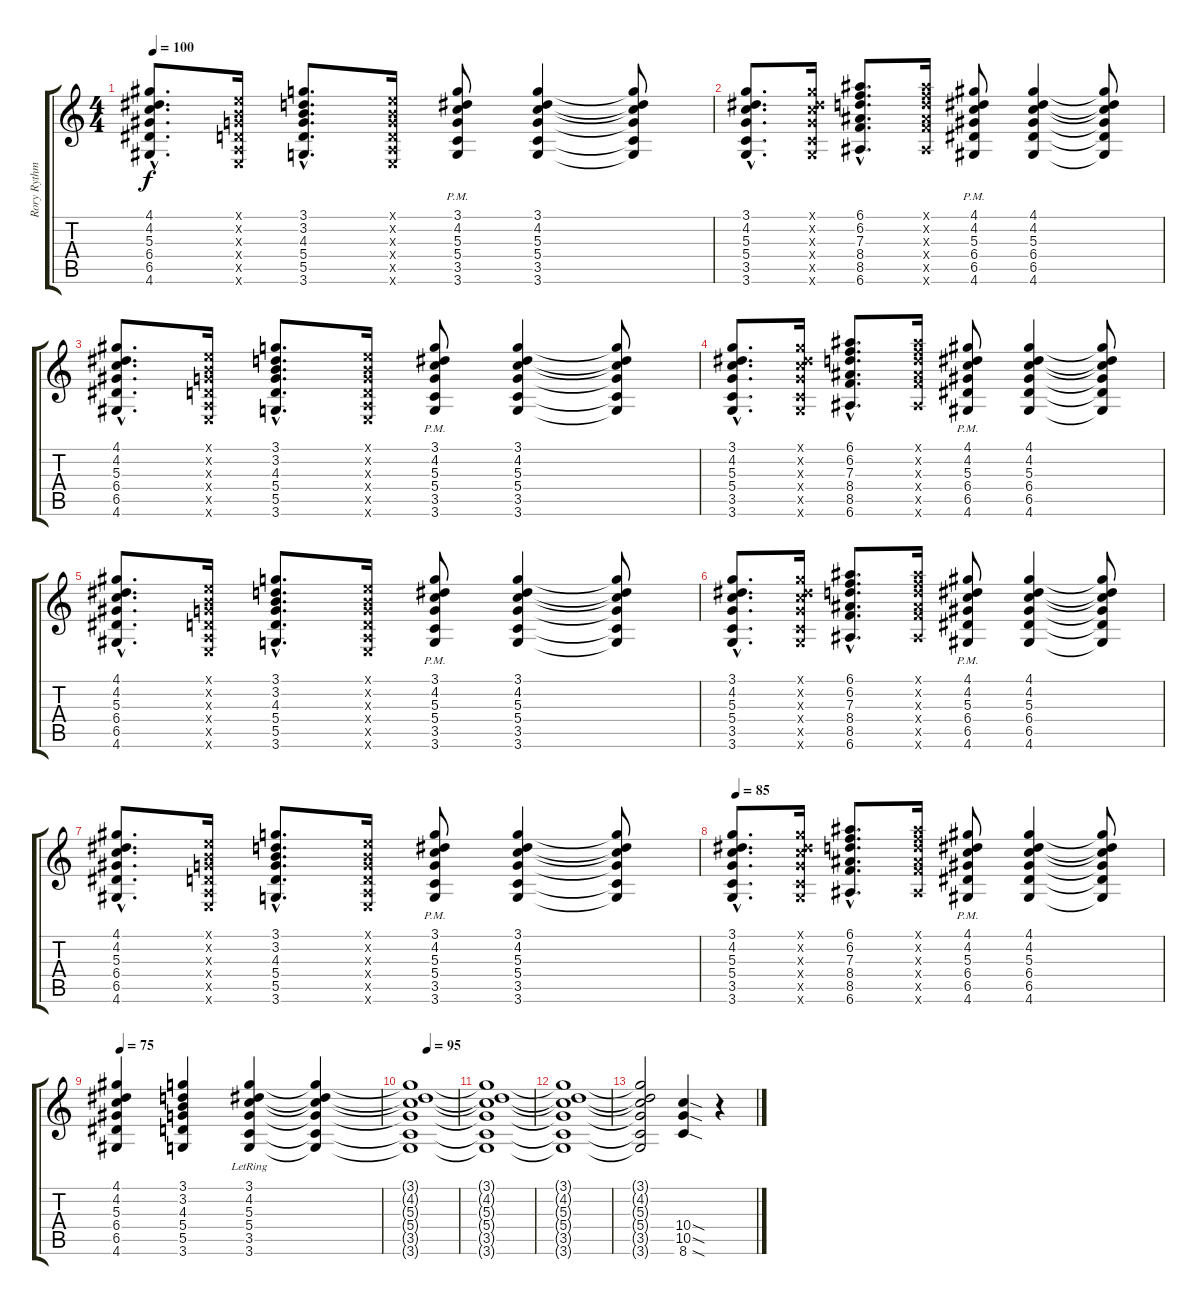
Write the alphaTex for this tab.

\track ("Rory Rythmic" "Rory Rythm") {instrument distortionguitar}
\staff {score tabs}
\tuning (E4 B3 G3 D3 A2 E2) {hide}
\ts (4 4)
\tempo 100
\clef g2
\ks c
(4.1{hac} 4.2{hac} 5.3{hac} 6.4{hac} 6.5{hac} 4.6{hac}).8{d dy f} (0.1{x} 0.2{x} 0.3{x} 0.4{x} 0.5{x} 0.6{x}).16 (3.1{hac} 3.2{hac} 4.3{hac} 5.4{hac} 5.5{hac} 3.6{hac}).8{d} (0.1{x} 0.2{x} 0.3{x} 0.4{x} 0.5{x} 0.6{x}).16 (3.1{pm} 4.2{pm} 5.3{pm} 5.4{pm} 3.5{pm} 3.6{pm}).8 (3.1 4.2 5.3 5.4 3.5 3.6).4 (3.1{t} 4.2{t} 5.3{t} 5.4{t} 3.5{t} 3.6{t}).8 |
(3.1{hac} 4.2{hac} 5.3{hac} 5.4{hac} 3.5{hac} 3.6{hac}).8{d} (3.1{x} 4.2{x} 5.3{x} 5.4{x} 3.5{x} 3.6{x}).16 (6.1{hac} 6.2{hac} 7.3{hac} 8.4{hac} 8.5{hac} 6.6{hac}).8{d} (6.1{x} 6.2{x} 7.3{x} 8.4{x} 8.5{x} 6.6{x}).16 (4.1{pm} 4.2{pm} 5.3{pm} 6.4{pm} 6.5{pm} 4.6{pm}).8 (4.1 4.2 5.3 6.4 6.5 4.6).4 (4.1{t} 4.2{t} 5.3{t} 6.4{t} 6.5{t} 4.6{t}).8 |
(4.1{hac} 4.2{hac} 5.3{hac} 6.4{hac} 6.5{hac} 4.6{hac}).8{d} (0.1{x} 0.2{x} 0.3{x} 0.4{x} 0.5{x} 0.6{x}).16 (3.1{hac} 3.2{hac} 4.3{hac} 5.4{hac} 5.5{hac} 3.6{hac}).8{d} (0.1{x} 0.2{x} 0.3{x} 0.4{x} 0.5{x} 0.6{x}).16 (3.1{pm} 4.2{pm} 5.3{pm} 5.4{pm} 3.5{pm} 3.6{pm}).8 (3.1 4.2 5.3 5.4 3.5 3.6).4 (3.1{t} 4.2{t} 5.3{t} 5.4{t} 3.5{t} 3.6{t}).8 |
(3.1{hac} 4.2{hac} 5.3{hac} 5.4{hac} 3.5{hac} 3.6{hac}).8{d} (3.1{x} 4.2{x} 5.3{x} 5.4{x} 3.5{x} 3.6{x}).16 (6.1{hac} 6.2{hac} 7.3{hac} 8.4{hac} 8.5{hac} 6.6{hac}).8{d} (6.1{x} 6.2{x} 7.3{x} 8.4{x} 8.5{x} 6.6{x}).16 (4.1{pm} 4.2{pm} 5.3{pm} 6.4{pm} 6.5{pm} 4.6{pm}).8 (4.1 4.2 5.3 6.4 6.5 4.6).4 (4.1{t} 4.2{t} 5.3{t} 6.4{t} 6.5{t} 4.6{t}).8 |
(4.1{hac} 4.2{hac} 5.3{hac} 6.4{hac} 6.5{hac} 4.6{hac}).8{d} (0.1{x} 0.2{x} 0.3{x} 0.4{x} 0.5{x} 0.6{x}).16 (3.1{hac} 3.2{hac} 4.3{hac} 5.4{hac} 5.5{hac} 3.6{hac}).8{d} (0.1{x} 0.2{x} 0.3{x} 0.4{x} 0.5{x} 0.6{x}).16 (3.1{pm} 4.2{pm} 5.3{pm} 5.4{pm} 3.5{pm} 3.6{pm}).8 (3.1 4.2 5.3 5.4 3.5 3.6).4 (3.1{t} 4.2{t} 5.3{t} 5.4{t} 3.5{t} 3.6{t}).8 |
(3.1{hac} 4.2{hac} 5.3{hac} 5.4{hac} 3.5{hac} 3.6{hac}).8{d} (3.1{x} 4.2{x} 5.3{x} 5.4{x} 3.5{x} 3.6{x}).16 (6.1{hac} 6.2{hac} 7.3{hac} 8.4{hac} 8.5{hac} 6.6{hac}).8{d} (6.1{x} 6.2{x} 7.3{x} 8.4{x} 8.5{x} 6.6{x}).16 (4.1{pm} 4.2{pm} 5.3{pm} 6.4{pm} 6.5{pm} 4.6{pm}).8 (4.1 4.2 5.3 6.4 6.5 4.6).4 (4.1{t} 4.2{t} 5.3{t} 6.4{t} 6.5{t} 4.6{t}).8 |
(4.1{hac} 4.2{hac} 5.3{hac} 6.4{hac} 6.5{hac} 4.6{hac}).8{d} (0.1{x} 0.2{x} 0.3{x} 0.4{x} 0.5{x} 0.6{x}).16 (3.1{hac} 3.2{hac} 4.3{hac} 5.4{hac} 5.5{hac} 3.6{hac}).8{d} (0.1{x} 0.2{x} 0.3{x} 0.4{x} 0.5{x} 0.6{x}).16 (3.1{pm} 4.2{pm} 5.3{pm} 5.4{pm} 3.5{pm} 3.6{pm}).8 (3.1 4.2 5.3 5.4 3.5 3.6).4 (3.1{t} 4.2{t} 5.3{t} 5.4{t} 3.5{t} 3.6{t}).8 |
\tempo 85
(3.1{hac} 4.2{hac} 5.3{hac} 5.4{hac} 3.5{hac} 3.6{hac}).8{d} (3.1{x} 4.2{x} 5.3{x} 5.4{x} 3.5{x} 3.6{x}).16 (6.1{hac} 6.2{hac} 7.3{hac} 8.4{hac} 8.5{hac} 6.6{hac}).8{d} (6.1{x} 6.2{x} 7.3{x} 8.4{x} 8.5{x} 6.6{x}).16 (4.1{pm} 4.2{pm} 5.3{pm} 6.4{pm} 6.5{pm} 4.6{pm}).8 (4.1 4.2 5.3 6.4 6.5 4.6).4 (4.1{t} 4.2{t} 5.3{t} 6.4{t} 6.5{t} 4.6{t}).8 |
\tempo 75
(4.1 4.2 5.3 6.4 6.5 4.6).4{volume 13} (3.1 3.2 4.3 5.4 5.5 3.6).4 (3.1{lr} 4.2 5.3 5.4 3.5 3.6).4 (3.1{t} 4.2{t} 5.3{t} 5.4{t} 3.5{t} 3.6{t}).4{volume 16} |
\tempo (95 0.25)
(3.1{t} 4.2{t} 5.3{t} 5.4{t} 3.5{t} 3.6{t}).1 |
(3.1{t} 4.2{t} 5.3{t} 5.4{t} 3.5{t} 3.6{t}).1 |
(3.1{t} 4.2{t} 5.3{t} 5.4{t} 3.5{t} 3.6{t}).1 |
(3.1{t} 4.2{t} 5.3{t} 5.4{t} 3.5{t} 3.6{t}).2 (10.4{sod} 10.5{sod} 8.6{sod}).4 r.4
